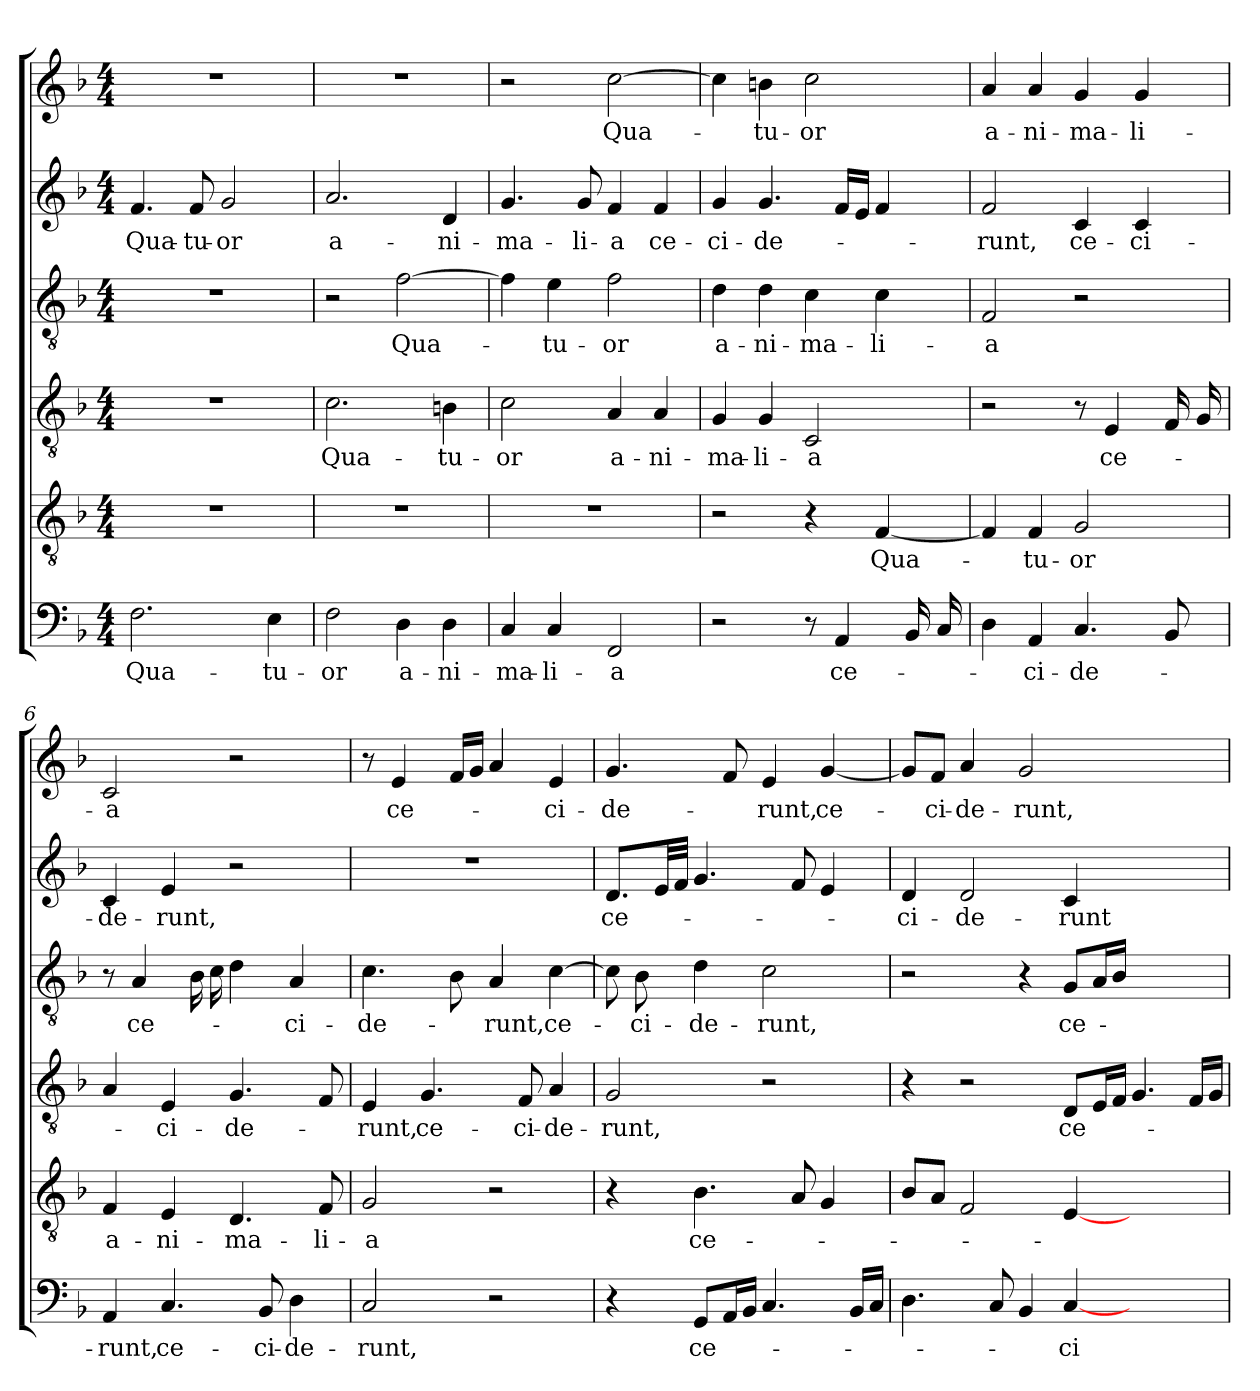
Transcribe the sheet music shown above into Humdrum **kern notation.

**kern	**text	**kern	**text	**kern	**text	**kern	**text	**kern	**text	**kern	**text
*part6	*part6	*part5	*part5	*part4	*part4	*part3	*part3	*part2	*part2	*part1	*part1
*staff6	*staff6	*staff5	*staff5	*staff4	*staff4	*staff3	*staff3	*staff2	*staff2	*staff1	*staff1
*clefF4	*	*clefGv2	*	*clefGv2	*	*clefGv2	*	*clefG2	*	*clefG2	*
*k[b-]	*	*k[b-]	*	*k[b-]	*	*k[b-]	*	*k[b-]	*	*k[b-]	*
*F:	*	*F:	*	*F:	*	*F:	*	*F:	*	*F:	*
*M4/4	*	*M4/4	*	*M4/4	*	*M4/4	*	*M4/4	*	*M4/4	*
=1	=1	=1	=1	=1	=1	=1	=1	=1	=1	=1	=1
2.F\	Qua-	1r	.	1r	.	1r	.	4.f/	Qua-	1r	.
.	.	.	.	.	.	.	.	8f/	-tu-	.	.
.	.	.	.	.	.	.	.	2g/	-or	.	.
4E\	-tu-	.	.	.	.	.	.	.	.	.	.
=2	=2	=2	=2	=2	=2	=2	=2	=2	=2	=2	=2
2F\	-or	1r	.	2.c\	Qua-	2r	.	2.a/	a-	1r	.
4D\	a-	.	.	.	.	[2f\	Qua-	.	.	.	.
4D\	-ni-	.	.	4Bn\	-tu-	.	.	4d/	-ni-	.	.
=3	=3	=3	=3	=3	=3	=3	=3	=3	=3	=3	=3
4C/	-ma-	1r	.	2c\	-or	4f\]	.	4.g/	-ma-	2r	.
4C/	-li-	.	.	.	.	4e\	-tu-	.	.	.	.
.	.	.	.	.	.	.	.	8g/	-li-	.	.
2FF/	-a	.	.	4A/	a-	2f\	-or	4f/	-a	[2cc\	Qua-
.	.	.	.	4A/	-ni-	.	.	4f/	ce-	.	.
=4	=4	=4	=4	=4	=4	=4	=4	=4	=4	=4	=4
2r	.	2r	.	4G/	-ma-	4d\	a-	4g/	-ci-	4cc\]	.
.	.	.	.	4G/	-li-	4d\	-ni-	4.g/	-de-	4bn\	-tu-
8r	.	4r	.	2C/	-a	4c\	-ma-	.	.	2cc\	-or
4AA/	ce-	.	.	.	.	.	.	16f/LL	.	.	.
.	.	.	.	.	.	.	.	16e/JJ	.	.	.
.	.	[4F/	Qua-	.	.	4c\	-li-	4f/	.	.	.
16BB-/	.	.	.	.	.	.	.	.	.	.	.
16C/	.	.	.	.	.	.	.	.	.	.	.
!!LO:LB:g=z
=5	=5	=5	=5	=5	=5	=5	=5	=5	=5	=5	=5
4D\	.	4F/]	.	2r	.	2F/	-a	2f/	-runt,	4a/	a-
4AA/	-ci-	4F/	-tu-	.	.	.	.	.	.	4a/	-ni-
4.C/	-de-	2G/	-or	8r	.	2r	.	4c/	ce-	4g/	-ma-
.	.	.	.	4E/	ce-	.	.	.	.	.	.
.	.	.	.	.	.	.	.	4c/	-ci-	4g/	-li-
8BB-/	.	.	.	16F/	.	.	.	.	.	.	.
.	.	.	.	16G/	.	.	.	.	.	.	.
=6	=6	=6	=6	=6	=6	=6	=6	=6	=6	=6	=6
4AA/	-runt,	4F/	a-	4A/	.	8r	.	4c/	-de-	2c/	-a
.	.	.	.	.	.	4A/	ce-	.	.	.	.
4.C/	ce-	4E/	-ni-	4E/	-ci-	.	.	4e/	-runt,	.	.
.	.	.	.	.	.	16B-\	.	.	.	.	.
.	.	.	.	.	.	16c\	.	.	.	.	.
.	.	4.D/	-ma-	4.G/	-de-	4d\	.	2r	.	2r	.
8BB-/	-ci-	.	.	.	.	.	.	.	.	.	.
4D\	-de-	.	.	.	.	4A/	-ci-	.	.	.	.
.	.	8F/	-li-	8F/	.	.	.	.	.	.	.
=7	=7	=7	=7	=7	=7	=7	=7	=7	=7	=7	=7
2C/	-runt,	2G/	-a	4E/	-runt,	4.c\	-de-	1r	.	8r	.
.	.	.	.	.	.	.	.	.	.	4e/	ce-
.	.	.	.	4.G/	ce-	.	.	.	.	.	.
.	.	.	.	.	.	8B-\	.	.	.	16f/LL	.
.	.	.	.	.	.	.	.	.	.	16g/JJ	.
2r	.	2r	.	.	.	4A/	-runt,	.	.	4a/	.
.	.	.	.	8F/	-ci-	.	.	.	.	.	.
.	.	.	.	4A/	-de-	[4c\	ce-	.	.	4e/	-ci-
=8	=8	=8	=8	=8	=8	=8	=8	=8	=8	=8	=8
4r	.	4r	.	2G/	-runt,	8c\]	.	8.d/L	ce-	4.g/	-de-
.	.	.	.	.	.	8B-\	-ci-	.	.	.	.
.	.	.	.	.	.	.	.	32e/LL	.	.	.
.	.	.	.	.	.	.	.	32f/JJJ	.	.	.
8GG/L	ce-	4.B-\	ce-	.	.	4d\	-de-	4.g/	.	.	.
16AA/L	.	.	.	.	.	.	.	.	.	8f/	.
16BB-/JJ	.	.	.	.	.	.	.	.	.	.	.
4.C/	.	.	.	2r	.	2c\	-runt,	.	.	4e/	-runt,
.	.	8A/	.	.	.	.	.	8f/	.	.	.
.	.	4G/	.	.	.	.	.	4e/	.	[4g/	ce-
16BB-/LL	.	.	.	.	.	.	.	.	.	.	.
16C/JJ	.	.	.	.	.	.	.	.	.	.	.
!!LO:PB:g=z
=9	=9	=9	=9	=9	=9	=9	=9	=9	=9	=9	=9
4.D\	.	8B-/L	.	4r	.	2r	.	4d/	-ci-	8g/L]	.
.	.	8A/J	.	.	.	.	.	.	.	8f/J	-ci-
.	.	2F/	.	2r	.	.	.	2d/	-de-	4a/	-de-
8C/	.	.	.	.	.	.	.	.	.	.	.
4BB-/	.	.	.	.	.	4r	.	.	.	2g/	-runt,
[4C/	-ci-	[4E/	.	8D/L	ce-	8G/L	ce-	4c/	-runt	.	.
.	.	.	.	16E/L	.	16A/L	.	.	.	.	.
.	.	.	.	16F/JJ	.	16B-/JJ	.	.	.	.	.
2ryy	.	2ryy	.	4.G/	.	2ryy	.	2ryy	.	2ryy	.
.	.	.	.	16F/LL	.	.	.	.	.	.	.
.	.	.	.	16G/JJ	.	.	.	.	.	.	.
=	=	=	=	=	=	=	=	=	=	=	=
*-	*-	*-	*-	*-	*-	*-	*-	*-	*-	*-	*-
